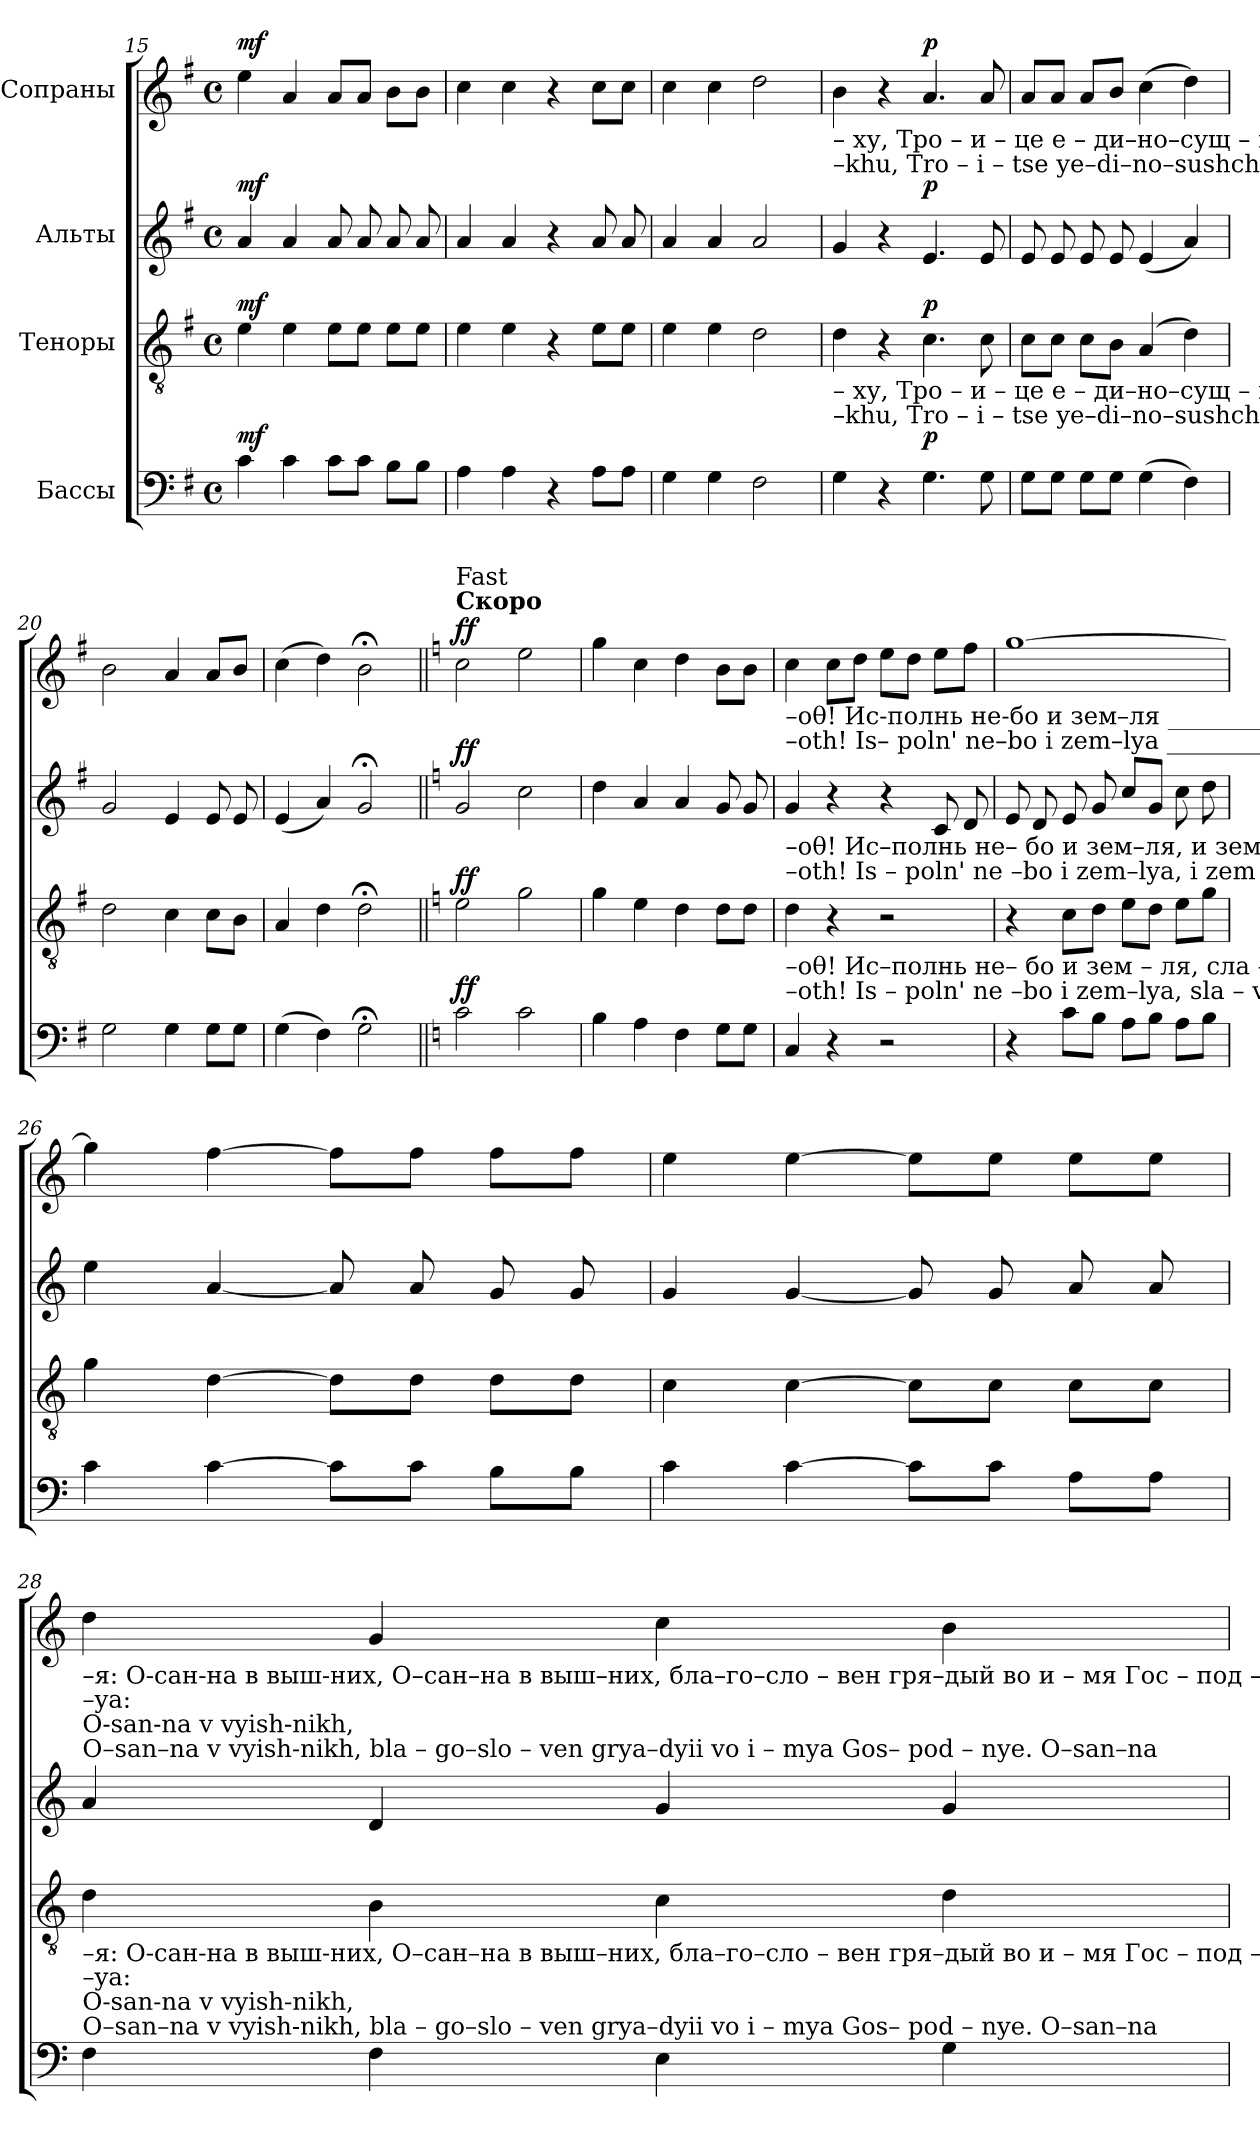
**kern	**dynam	**kern	**dynam	**kern	**dynam	**kern	**dynam
*part4	*part4	*part3	*part3	*part2	*part2	*part1	*part1
*staff4	*staff4	*staff3	*staff3	*staff2	*staff2	*staff1	*staff1
*I"Бассы	*	*I"Теноры	*	*I"Альты	*	*I"Сопраны	*
*clefF4	*	*clefGv2	*	*clefG2	*	*clefG2	*
*k[f#]	*	*k[f#]	*	*k[f#]	*	*k[f#]	*
*M4/4	*	*M4/4	*	*M4/4	*	*M4/4	*
*met(c)	*	*met(c)	*	*met(c)	*	*met(c)	*
=15	=15	=15	=15	=15	=15	=15	=15
!	!LO:DY:a	!	!LO:DY:a	!	!LO:DY:a	!	!LO:DY:a
4c\	mf	4e\	mf	4a/	mf	4ee\	mf
4c\	.	4e\	.	4a/	.	4a/	.
8c\L	.	8e\L	.	8a/	.	8a/L	.
8c\J	.	8e\J	.	8a/	.	8a/J	.
8B\L	.	8e\L	.	8a/	.	8b\L	.
8B\J	.	8e\J	.	8a/	.	8b\J	.
=16	=16	=16	=16	=16	=16	=16	=16
4A\	.	4e\	.	4a/	.	4cc\	.
4A\	.	4e\	.	4a/	.	4cc\	.
4r	.	4r	.	4r	.	4r	.
8A\L	.	8e\L	.	8a/	.	8cc\L	.
8A\J	.	8e\J	.	8a/	.	8cc\J	.
=17	=17	=17	=17	=17	=17	=17	=17
4G\	.	4e\	.	4a/	.	4cc\	.
4G\	.	4e\	.	4a/	.	4cc\	.
2F#\	.	2d\	.	2a/	.	2dd\	.
!!LO:LB:g=z
=18	=18	=18	=18	=18	=18	=18	=18
!	!	!	!	!	!	!LO:TX:b:t=– ху,          Тро – и  –  це   е – ди–но–сущ      –         ней       и      не–pаз – дель – ней.           Свят, Свят, Свят, Гос–подь Са–ва –	!
!	!	!	!	!	!	!LO:TX:b:t=–khu,        Tro –  i   – tse  ye–di–no–sushch  –         nyei       i      nye–raz – del'  –  nyei.         Svyat, Svyat, Svyat, Gos-pod'  Sa–va –	!
!	!	!LO:TX:b:t=– ху,          Тро – и  –  це   е – ди–но–сущ      –         ней       и      не–pаз – дель – ней.           Свят, Свят, Свят, Гос–подь Са–ва –	!	!	!	!	!
!	!	!LO:TX:b:t=–khu,        Tro –  i   – tse  ye–di–no–sushch  –         nyei       i      nye–raz – del'  –  nyei.         Svyat, Svyat, Svyat, Gos-pod'  Sa–va –	!	!	!	!	!
4G\	.	4d\	.	4g/	.	4b\	.
4r	.	4r	.	4r	.	4r	.
!	!LO:DY:a	!	!LO:DY:a	!	!LO:DY:a	!	!LO:DY:a
4.G\	p	4.c\	p	4.e/	p	4.a/	p
8G\	.	8c\	.	8e/	.	8a/	.
=19	=19	=19	=19	=19	=19	=19	=19
8G\L	.	8c\L	.	8e/	.	8a/L	.
8G\J	.	8c\J	.	8e/	.	8a/J	.
8G\L	.	8c\L	.	8e/	.	8a/L	.
8G\J	.	8B\J	.	8e/	.	8b/J	.
(4G\	.	(4A/	.	(4e/	.	(4cc\	.
4F#\)	.	4d\)	.	4a/)	.	4dd\)	.
=20	=20	=20	=20	=20	=20	=20	=20
2G\	.	2d\	.	2g/	.	2b\	.
4G\	.	4c\	.	4e/	.	4a/	.
8G\L	.	8c\L	.	8e/	.	8a/L	.
8G\J	.	8B\J	.	8e/	.	8b/J	.
=21	=21	=21	=21	=21	=21	=21	=21
(4G\	.	4A/	.	(4e/	.	(4cc\	.
4F#\)	.	4d\	.	4a/)	.	4dd\)	.
2G;<\	.	2d;<\	.	2g;</	.	2b;<\	.
=22||	=22||	=22||	=22||	=22||	=22||	=22||	=22||
*k[]	*	*k[]	*	*k[]	*	*k[]	*
*	*	*	*	*	*	*MM130	*
!	!	!	!	!	!	!LO:TX:a:B:t=Скоро	!
!	!	!	!	!	!	!LO:TX:a:t=Fast	!
!	!LO:DY:a	!	!LO:DY:a	!	!LO:DY:a	!	!LO:DY:a
2c\	ff	2e\	ff	2g/	ff	2cc\	ff
2c\	.	2g\	.	2cc\	.	2ee\	.
=23	=23	=23	=23	=23	=23	=23	=23
4B\	.	4g\	.	4dd\	.	4gg\	.
4A\	.	4e\	.	4a/	.	4cc\	.
4F\	.	4d\	.	4a/	.	4dd\	.
8G\L	.	8d\L	.	8g/	.	8b\L	.
8G\J	.	8d\J	.	8g/	.	8b\J	.
!!LO:PB:g=z
=24	=24	=24	=24	=24	=24	=24	=24
!	!	!	!	!	!	!LO:TX:b:t=–оθ! Ис-полнь не-бо и   зем–ля _____________________________________      сла      –      вы  Тво–е   –   я,          сла      –     вы   Тво–е   –	!
!	!	!	!	!	!	!LO:TX:b:t=–оth!  Is– poln'  ne–bo  i   zem–lya ____________________________________       sla       –      vyi  Tvo–ye – ya,          sla       –    vyi   Tvo–ye  –	!
!	!	!	!	!LO:TX:b:t=–оθ!                                 Ис–полнь не– бо    и  зем–ля,          и    зем – ля        сла      –      вы   Тво–е   –   я,          сла      –     вы   Тво–е   –	!	!	!
!	!	!	!	!LO:TX:b:t=–оth!                                  Is – poln'   ne –bo    i   zem–lya,          i     zem –lya        sla       –      vyi  Tvo–ye – ya,          sla       –    vyi   Tvo–ye  –	!	!	!
!	!	!LO:TX:b:t=–оθ!                                                                    Ис–полнь не– бо  и   зем – ля,        сла     –      вы   Тво–е   –   я,         сла      –     вы   Тво–е   –	!	!	!	!	!
!	!	!LO:TX:b:t=–оth!                                                                     Is – poln'   ne –bo    i   zem–lya,         sla       –      vyi  Tvo–ye – ya,         sla       –    vyi   Tvo–ye  –	!	!	!	!	!
4C/	.	4d\	.	4g/	.	4cc\	.
4r	.	4r	.	4r	.	8cc\L	.
.	.	.	.	.	.	8dd\J	.
2r	.	2r	.	4r	.	8ee\L	.
.	.	.	.	.	.	8dd\J	.
.	.	.	.	8c/	.	8ee\L	.
.	.	.	.	8d/	.	8ff\J	.
=25	=25	=25	=25	=25	=25	=25	=25
4r	.	4r	.	8e/	.	[1gg	.
.	.	.	.	8d/	.	.	.
8c\L	.	8c\L	.	8e/	.	.	.
8B\J	.	8d\J	.	8g/	.	.	.
8A\L	.	8e\L	.	8cc/L	.	.	.
8B\J	.	8d\J	.	8g/J	.	.	.
8A\L	.	8e\L	.	8cc\	.	.	.
8B\J	.	8g\J	.	8dd\	.	.	.
=26	=26	=26	=26	=26	=26	=26	=26
4c\	.	4g\	.	4ee\	.	4gg\]	.
[4c\	.	[4d\	.	[4a/	.	[4ff\	.
8c\L]	.	8d\L]	.	8a/]	.	8ff\L]	.
8c\J	.	8d\J	.	8a/	.	8ff\J	.
8B\L	.	8d\L	.	8g/	.	8ff\L	.
8B\J	.	8d\J	.	8g/	.	8ff\J	.
=27	=27	=27	=27	=27	=27	=27	=27
4c\	.	4c\	.	4g/	.	4ee\	.
[4c\	.	[4c\	.	[4g/	.	[4ee\	.
8c\L]	.	8c\L]	.	8g/]	.	8ee\L]	.
8c\J	.	8c\J	.	8g/	.	8ee\J	.
8A\L	.	8c\L	.	8a/	.	8ee\L	.
8A\J	.	8c\J	.	8a/	.	8ee\J	.
!!LO:LB:g=z
=28	=28	=28	=28	=28	=28	=28	=28
!	!	!	!	!	!	!LO:TX:b:t=–я&colon;   О-сан-на в выш-них, О–сан–на  в выш–них,  бла–го–сло – вен гря–дый во        и –  мя  Гос – под      –    не.   О–сан–на	!
!	!	!	!	!	!	!LO:TX:b:t=–ya&colon;	!
!	!	!	!	!	!	!LO:TX:b:t=О-san-na v vyish-nikh,	!
!	!	!	!	!	!	!LO:TX:b:t=О–san–na v vyish-nikh, bla – go–slo – ven grya–dyii  vo       i  – mya Gos– pod      –   nye.  O–san–na	!
!	!	!LO:TX:b:t=–я&colon;   О-сан-на в выш-них, О–сан–на  в выш–них,  бла–го–сло – вен гря–дый во        и –  мя  Гос – под      –    не.   О–сан–на	!	!	!	!	!
!	!	!LO:TX:b:t=–ya&colon;	!	!	!	!	!
!	!	!LO:TX:b:t=О-san-na v vyish-nikh,	!	!	!	!	!
!	!	!LO:TX:b:t=О–san–na v vyish-nikh, bla – go–slo – ven grya–dyii  vo       i  – mya Gos– pod      –   nye.  O–san–na	!	!	!	!	!
4F\	.	4d\	.	4a/	.	4dd\	.
4F\	.	4B\	.	4d/	.	4g/	.
4E\	.	4c\	.	4g/	.	4cc\	.
4G\	.	4d\	.	4g/	.	4b\	.
=	=	=	=	=	=	=	=
*-	*-	*-	*-	*-	*-	*-	*-
